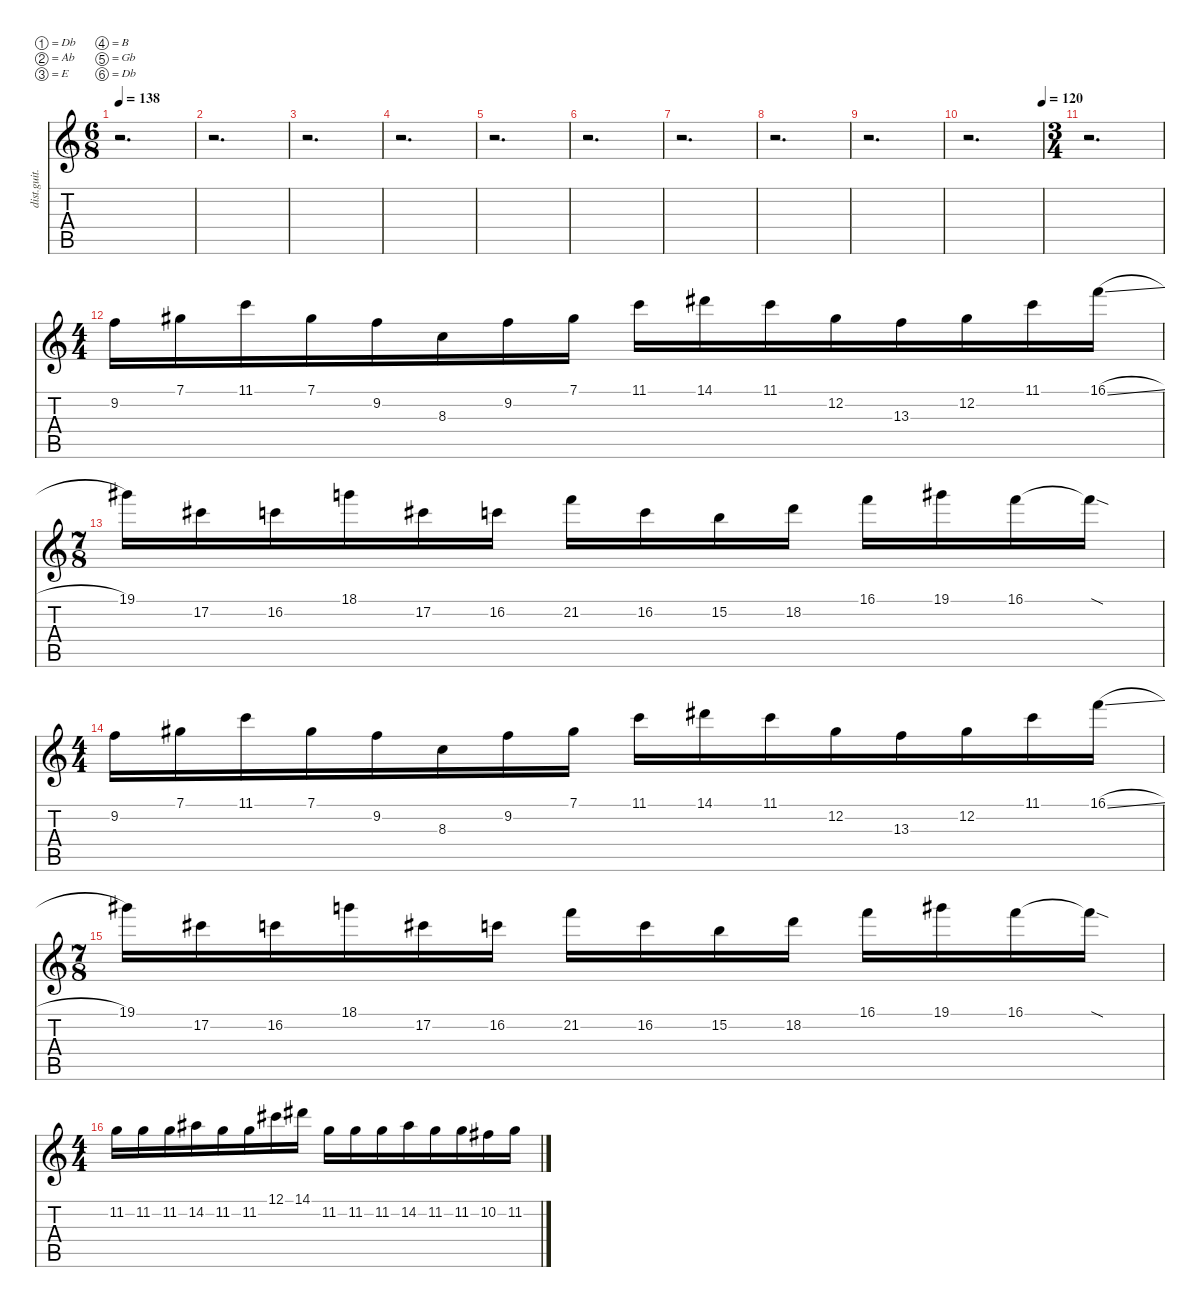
\defaultSystemsLayout 4
\hideDynamics
\bracketExtendMode nobrackets
\otherSystemsTrackNameOrientation horizontal
\track ("P. Waggoner Lead Gtr." "dist.guit.") {instrument distortionguitar}
\staff {score tabs}
\tuning (Db4 Ab3 E3 B2 Gb2 Db2)
\ts (6 8)
\tempo 138
\clef g2
\ks c
r.2{d dy mp beam Down} |
r.2{d beam Down} |
r.2{d beam Down} |
r.2{d beam Down} |
r.2{d beam Down} |
r.2{d beam Down} |
r.2{d beam Down} |
r.2{d beam Down} |
r.2{d beam Down} |
\tempo (120 1)
r.2{d beam Down} |
\ts (3 4)
\beaming (8 2 2 2)
r.2{d beam Down} |
\ts (4 4)
\beaming (8 4 4)
9.2.16{dy mf beam Down} 7.1{acc #}.16{beam Down} 11.1.16{beam Down} 7.1{acc #}.16{beam Down} 9.2.16{beam Down} 8.3.16{beam Down} 9.2.16{beam Down} 7.1{acc #}.16{beam Down} 11.1.16{beam Down} 14.1{acc #}.16{beam Down} 11.1.16{beam Down} 12.2{acc #}.16{beam Down} 13.3.16{beam Down} 12.2{acc #}.16{beam Down} 11.1.16{beam Down} 16.1{sl}.16{beam Down} |
\ts (7 8)
\beaming (8 3 2 2)
19.1{acc #}.16{beam Down} 17.2{acc #}.16{beam Down} 16.2.16{beam Down} 18.1.16{beam Down} 17.2{acc #}.16{beam Down} 16.2.16{beam Down} 21.2.16{beam Down} 16.2.16{beam Down} 15.2.16{beam Down} 18.2.16{beam Down} 16.1.16{beam Down} 19.1{acc #}.16{beam Down} 16.1.16{beam Down} 16.1{sod t}.16{beam Down} |
\ts (4 4)
\beaming (8 4 4)
9.2.16{beam Down} 7.1{acc #}.16{beam Down} 11.1.16{beam Down} 7.1{acc #}.16{beam Down} 9.2.16{beam Down} 8.3.16{beam Down} 9.2.16{beam Down} 7.1{acc #}.16{beam Down} 11.1.16{beam Down} 14.1{acc #}.16{beam Down} 11.1.16{beam Down} 12.2{acc #}.16{beam Down} 13.3.16{beam Down} 12.2{acc #}.16{beam Down} 11.1.16{beam Down} 16.1{sl}.16{beam Down} |
\ts (7 8)
\beaming (8 3 2 2)
19.1{acc #}.16{beam Down} 17.2{acc #}.16{beam Down} 16.2.16{beam Down} 18.1.16{beam Down} 17.2{acc #}.16{beam Down} 16.2.16{beam Down} 21.2.16{beam Down} 16.2.16{beam Down} 15.2.16{beam Down} 18.2.16{beam Down} 16.1.16{beam Down} 19.1{acc #}.16{beam Down} 16.1.16{beam Down} 16.1{sod t}.16{beam Down} |
\ts (4 4)
\beaming (8 4 4)
11.2.16{beam Down} 11.2.16{beam Down} 11.2.16{beam Down} 14.2{acc #}.16{beam Down} 11.2.16{beam Down} 11.2.16{beam Down} 12.1{acc #}.16{beam Down} 14.1{acc #}.16{beam Down} 11.2.16{beam Down} 11.2.16{beam Down} 11.2.16{beam Down} 14.2{acc #}.16{beam Down} 11.2.16{beam Down} 11.2.16{beam Down} 10.2{acc #}.16{beam Down} 11.2.16{beam Down}
